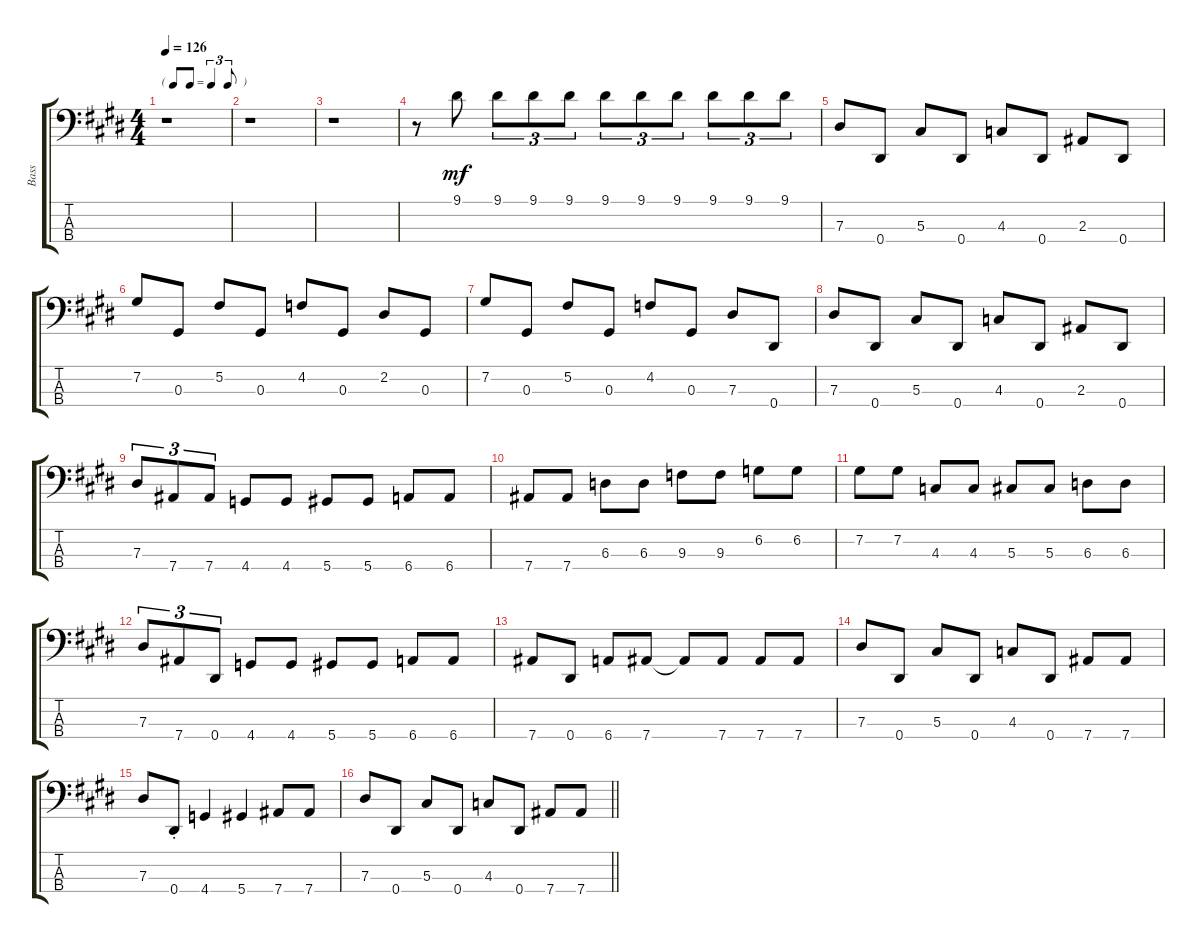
\track ("Bass" "Bass") {instrument electricbasspick}
\staff {score tabs}
\tuning (Gb2 Db2 Ab1 Eb1) {hide}
\ts (4 4)
\tf triplet8th
\tempo 126
\clef f4
\ks e
r.1{dy mf instrument electricbasspick} |
\ks c#minor
r.1 |
r.1 |
r.8 9.1.8 9.1.8{tu (3 2)} 9.1.8{tu (3 2)} 9.1.8{tu (3 2)} 9.1.8{tu (3 2)} 9.1.8{tu (3 2)} 9.1.8{tu (3 2)} 9.1.8{tu (3 2)} 9.1.8{tu (3 2)} 9.1.8{tu (3 2)} |
\ks e
7.3.8 0.4.8 5.3.8 0.4.8 4.3.8 0.4.8 2.3.8 0.4.8 |
\ks c#minor
7.2.8 0.3.8 5.2.8 0.3.8 4.2.8 0.3.8 2.2.8 0.3.8 |
7.2.8 0.3.8 5.2.8 0.3.8 4.2.8 0.3.8 7.3.8 0.4.8 |
7.3.8 0.4.8 5.3.8 0.4.8 4.3.8 0.4.8 2.3.8 0.4.8 |
\ks e
7.3.8{tu (3 2)} 7.4.8{tu (3 2)} 7.4.8{tu (3 2)} 4.4.8 4.4.8 5.4.8 5.4.8 6.4.8 6.4.8 |
\ks c#minor
7.4.8 7.4.8 6.3.8 6.3.8 9.3.8 9.3.8 6.2.8 6.2.8 |
7.2.8 7.2.8 4.3.8 4.3.8 5.3.8 5.3.8 6.3.8 6.3.8 |
7.3.8{tu (3 2)} 7.4.8{tu (3 2)} 0.4.8{tu (3 2)} 4.4.8 4.4.8 5.4.8 5.4.8 6.4.8 6.4.8 |
\ks e
7.4.8 0.4.8 6.4.8 7.4.8 7.4{t}.8 7.4.8 7.4.8 7.4.8 |
\ks c#minor
7.3.8 0.4.8 5.3.8 0.4.8 4.3.8 0.4.8 7.4.8 7.4.8 |
7.3.8 0.4{st}.8 4.4.4 5.4.4 7.4.8 7.4.8 |
\barLineRight lightlight
\ks e
7.3.8 0.4.8 5.3.8 0.4.8 4.3.8 0.4.8 7.4.8 7.4.8
